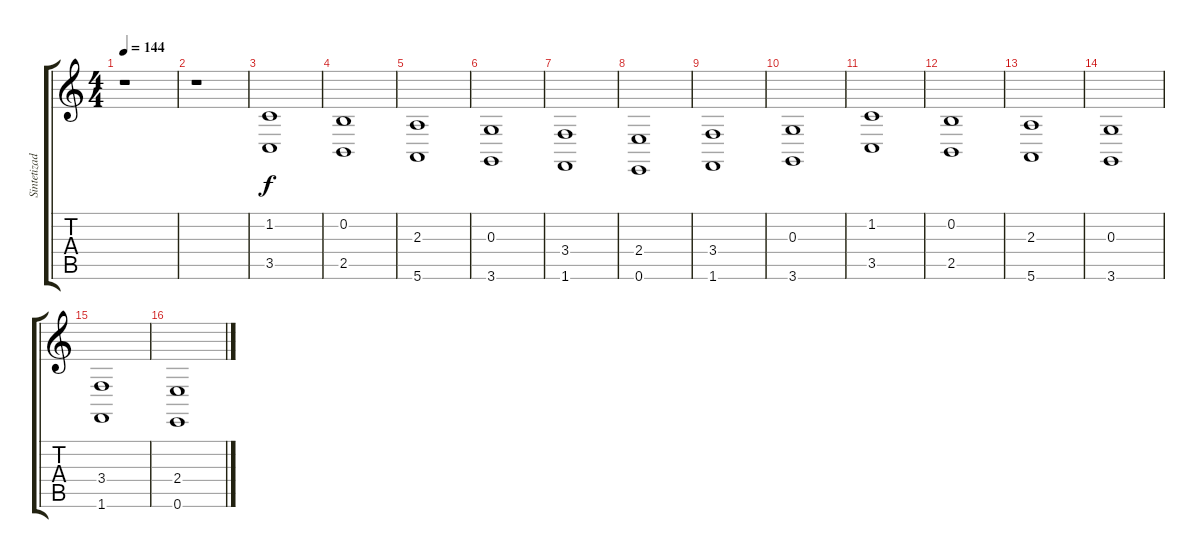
\track ("Sintetizador" "Sintetizad") {instrument choiraahs}
\staff {score tabs}
\tuning (E4 B3 G3 D3 A2 E2) {hide}
\ts (4 4)
\tempo 144
\clef g2
\ks c
r.1{dy f} |
r.1 |
(1.2 3.5).1 |
(0.2 2.5).1 |
(2.3 5.6).1 |
(0.3 3.6).1 |
(3.4 1.6).1 |
(2.4 0.6).1 |
(3.4 1.6).1 |
(0.3 3.6).1 |
(1.2 3.5).1 |
(0.2 2.5).1 |
(2.3 5.6).1 |
(0.3 3.6).1 |
(3.4 1.6).1 |
(2.4 0.6).1
